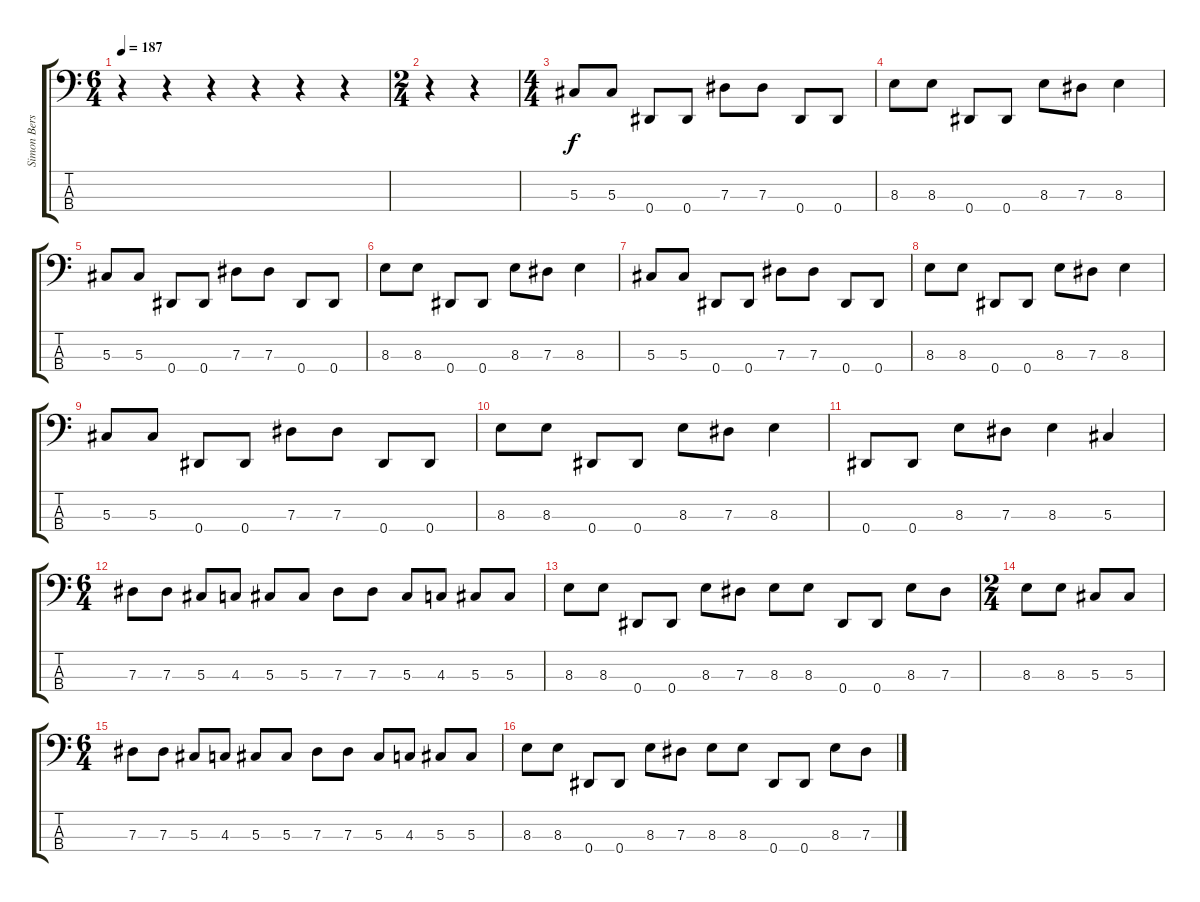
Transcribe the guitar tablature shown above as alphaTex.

\track ("Simon Berserker" "Simon Bers") {instrument electricbasspick}
\staff {score tabs}
\tuning (Gb2 Db2 Ab1 Eb1) {hide}
\ts (6 4)
\tempo 187
\clef f4
\ks c
r.4{dy f} r.4 r.4 r.4 r.4 r.4 |
\ts (2 4)
r.4 r.4 |
\ts (4 4)
5.3.8 5.3.8 0.4.8 0.4.8 7.3.8 7.3.8 0.4.8 0.4.8 |
8.3.8 8.3.8 0.4.8 0.4.8 8.3.8 7.3.8 8.3.4 |
5.3.8 5.3.8 0.4.8 0.4.8 7.3.8 7.3.8 0.4.8 0.4.8 |
8.3.8 8.3.8 0.4.8 0.4.8 8.3.8 7.3.8 8.3.4 |
5.3.8 5.3.8 0.4.8 0.4.8 7.3.8 7.3.8 0.4.8 0.4.8 |
8.3.8 8.3.8 0.4.8 0.4.8 8.3.8 7.3.8 8.3.4 |
5.3.8 5.3.8 0.4.8 0.4.8 7.3.8 7.3.8 0.4.8 0.4.8 |
8.3.8 8.3.8 0.4.8 0.4.8 8.3.8 7.3.8 8.3.4 |
0.4.8 0.4.8 8.3.8 7.3.8 8.3.4 5.3.4 |
\ts (6 4)
7.3.8 7.3.8 5.3.8 4.3.8 5.3.8 5.3.8 7.3.8 7.3.8 5.3.8 4.3.8 5.3.8 5.3.8 |
8.3.8 8.3.8 0.4.8 0.4.8 8.3.8 7.3.8 8.3.8 8.3.8 0.4.8 0.4.8 8.3.8 7.3.8 |
\ts (2 4)
8.3.8 8.3.8 5.3.8 5.3.8 |
\ts (6 4)
7.3.8 7.3.8 5.3.8 4.3.8 5.3.8 5.3.8 7.3.8 7.3.8 5.3.8 4.3.8 5.3.8 5.3.8 |
8.3.8 8.3.8 0.4.8 0.4.8 8.3.8 7.3.8 8.3.8 8.3.8 0.4.8 0.4.8 8.3.8 7.3.8
